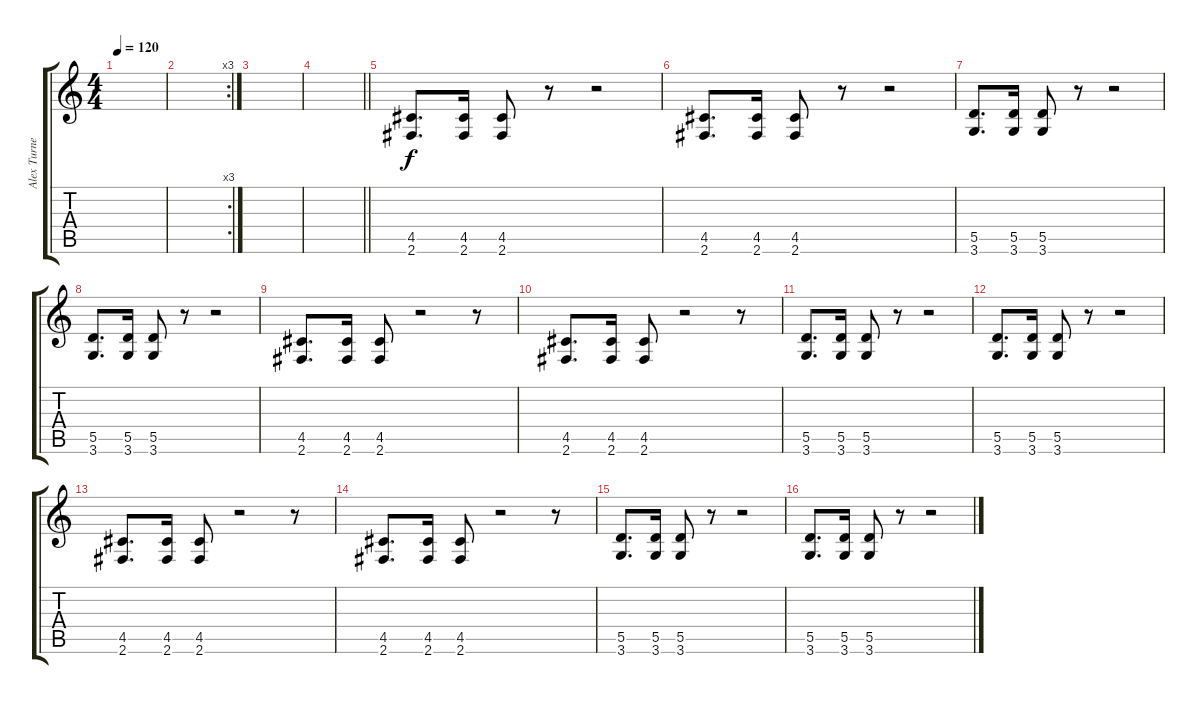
\track ("Alex Turner" "Alex Turne") {instrument distortionguitar}
\staff {score tabs}
\tuning (E4 B3 G3 D3 A2 E2) {hide}
\ts (4 4)
\tempo 120
\clef g2
\ks c
|
\rc 3
|
|
\barLineRight lightlight
|
\section ("" "")
(4.5 2.6).8{d} (4.5 2.6).16 (4.5 2.6).8 r.8 r.2 |
(4.5 2.6).8{d} (4.5 2.6).16 (4.5 2.6).8 r.8 r.2 |
(5.5 3.6).8{d} (5.5 3.6).16 (5.5 3.6).8 r.8 r.2 |
(5.5 3.6).8{d} (5.5 3.6).16 (5.5 3.6).8 r.8 r.2 |
(4.5 2.6).8{d} (4.5 2.6).16 (4.5 2.6).8 r.2 r.8 |
(4.5 2.6).8{d} (4.5 2.6).16 (4.5 2.6).8 r.2 r.8 |
(5.5 3.6).8{d} (5.5 3.6).16 (5.5 3.6).8 r.8 r.2 |
(5.5 3.6).8{d} (5.5 3.6).16 (5.5 3.6).8 r.8 r.2 |
(4.5 2.6).8{d} (4.5 2.6).16 (4.5 2.6).8 r.2 r.8 |
(4.5 2.6).8{d} (4.5 2.6).16 (4.5 2.6).8 r.2 r.8 |
(5.5 3.6).8{d} (5.5 3.6).16 (5.5 3.6).8 r.8 r.2 |
(5.5 3.6).8{d} (5.5 3.6).16 (5.5 3.6).8 r.8 r.2
